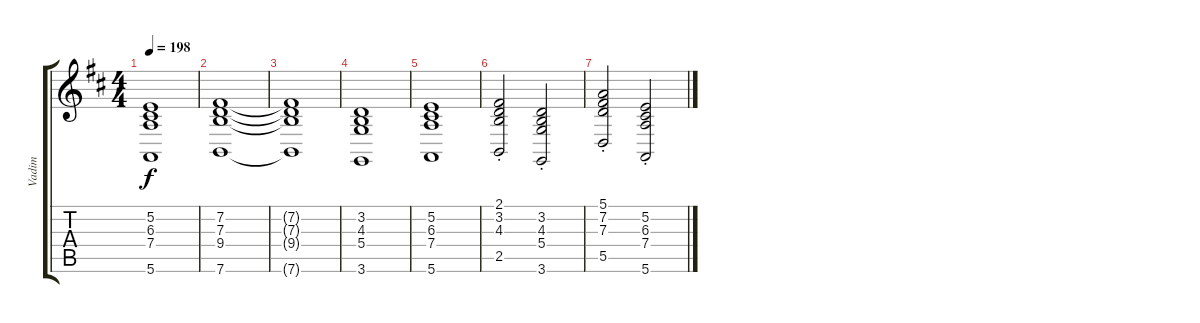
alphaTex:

\track ("Vadim" "Vadim") {instrument stringensemble1}
\staff {score tabs}
\tuning (E4 B3 G3 D3 A2 E2) {hide}
\ts (4 4)
\tempo 198
\clef g2
\ks bminor
(5.2 6.3 7.4 5.6).1{dy f} |
(7.2 7.3 9.4 7.6).1 |
(7.2{t} 7.3{t} 9.4{t} 7.6{t}).1 |
(3.2 4.3 5.4 3.6).1 |
(5.2 6.3 7.4 5.6).1 |
(2.1{st} 3.2{st} 4.3{st} 2.5{st}).2 (3.2{st} 4.3{st} 5.4{st} 3.6{st}).2 |
(5.1{st} 7.2{st} 7.3{st} 5.5{st}).2 (5.2{st} 6.3{st} 7.4{st} 5.6{st}).2
